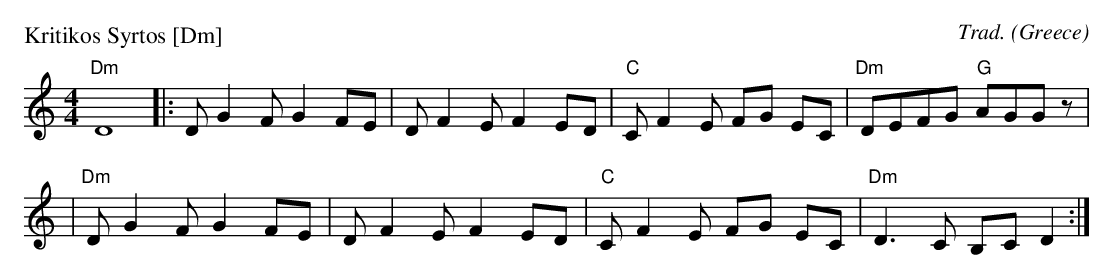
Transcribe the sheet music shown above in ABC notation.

X:1
P: Kritikos Syrtos [Dm]
O: Greece
C: Trad.
M: 4/4
L: 1/8
K: Ddor
"Dm" D8 |: D G2 F G2 FE | D F2 E F2 ED | "C" C F2 E FG EC | "Dm" DEFG "G"AGGz |
|     "Dm"D G2 F G2 FE | D F2 E F2 ED | "C" C F2 E FG EC | "Dm" D3C B,C D2 :|
